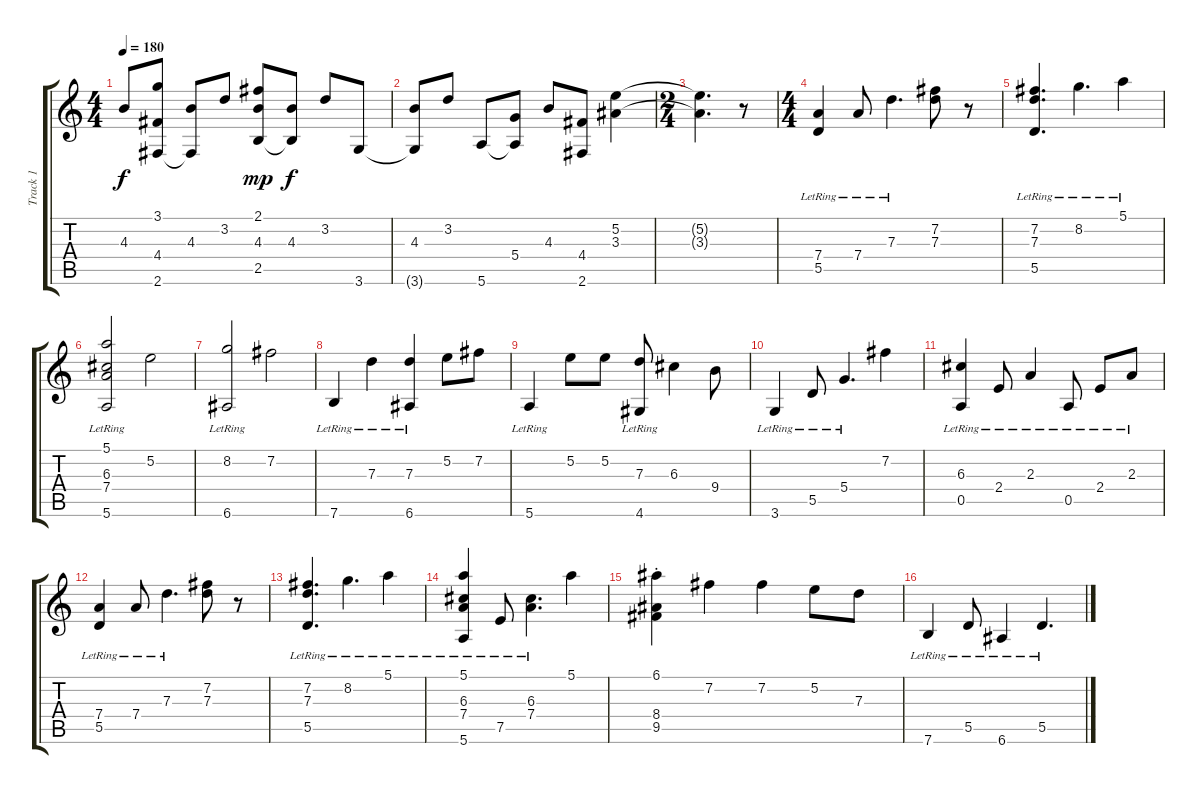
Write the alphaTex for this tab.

\track ("Track 1" "Track 1") {instrument acousticguitarnylon}
\staff {score tabs}
\tuning (E4 B3 G3 D3 A2 E2) {hide}
\ts (4 4)
\tempo 180
\clef g2
\ks c
4.3.8{dy f} (3.1 4.4 2.6).8 (4.3 2.6{t}).8 3.2.8 (2.1 4.3 2.5).8{dy mp} (4.3 2.5{t}).8{dy f} 3.2.8 3.6.8 |
(4.3 3.6{t}).8 3.2.8 5.6.8 (5.4 5.6{t}).8 4.3.8 (4.4 2.6).8 (5.2 3.3).4 |
\ts (2 4)
(5.2{t} 3.3{t}).4{d} r.8 |
\ts (4 4)
(7.4{lr} 5.5{lr}).4 7.4{lr}.8 7.3{lr}.4{d} (7.2 7.3).8 r.8 |
(7.2{lr} 7.3{lr} 5.5{lr}).4{d} 8.2{lr}.4{d} 5.1{lr}.4 |
(5.1 6.3 7.4 5.6{lr}).2 5.2.2 |
(8.2{lr} 6.6{lr}).2 7.2.2 |
7.6{lr}.4 7.3{lr}.4 (7.3 6.6{lr}).4 5.2.8 7.2.8 |
5.6{lr}.4 5.2.8 5.2.8 (7.3 4.6{lr}).8 6.3.4 9.4.8 |
3.6{lr}.4 5.5{lr}.8 5.4{lr}.4{d} 7.2.4 |
(6.3{lr} 0.5{lr}).4 2.4{lr}.8 2.3{lr}.4 0.5{lr}.8 2.4{lr}.8 2.3{lr}.8 |
(7.4{lr} 5.5{lr}).4 7.4{lr}.8 7.3{lr}.4{d} (7.2 7.3).8 r.8 |
(7.2{lr} 7.3{lr} 5.5{lr}).4{d} 8.2{lr}.4{d} 5.1{lr}.4 |
(5.1{lr} 6.3{lr} 7.4{lr} 5.6{lr}).4 7.5{lr}.8 (6.3{lr} 7.4{lr}).4{d} 5.1.4 |
(6.1 8.4{st} 9.5{st}).4 7.2.4 7.2.4 5.2.8 7.3.8 |
7.6{lr}.4 5.5{lr}.8 6.6{lr}.4 5.5{lr}.4{d}
